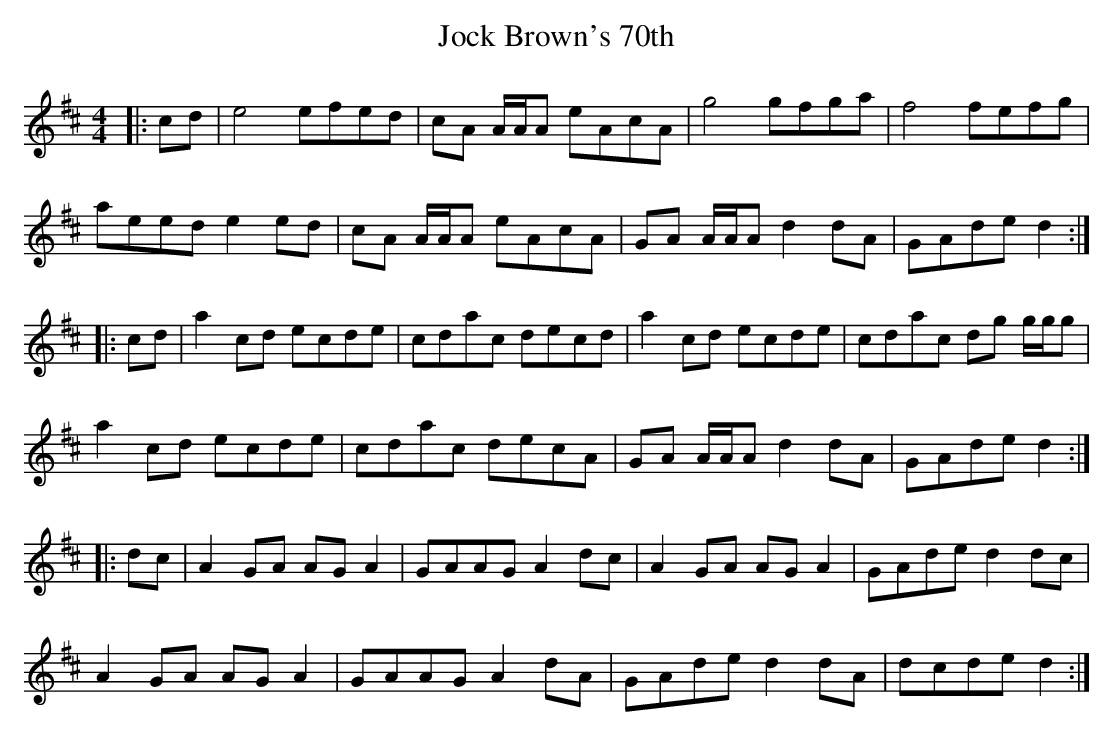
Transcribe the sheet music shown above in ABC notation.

X:1
T: Jock Brown's 70th
M: 4/4
L: 1/8
K: Amix
|:cd|e4 efed|cA A/A/A eAcA|g4 gfga|f4 fefg|
aeed e2ed|cA A/A/A eAcA|GA A/A/A d2dA|GAde d2:|
|:cd|a2cd ecde|cdac decd|a2cd ecde|cdac dg g/g/g|
a2cd ecde|cdac decA|GA A/A/A d2dA|GAde d2:|
|:dc|A2GA AGA2|GAAG A2dc|A2GA AGA2|GAde d2dc|
A2GA AGA2|GAAG A2dA|GAde d2dA|dcde d2:|
